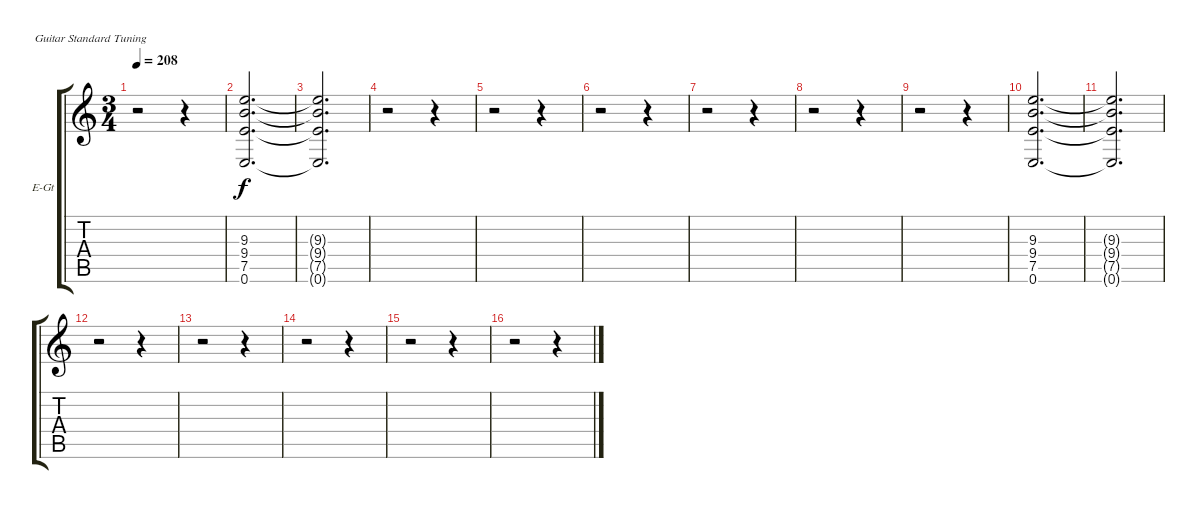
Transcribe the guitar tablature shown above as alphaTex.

\bracketExtendMode groupsimilarinstruments
\firstSystemTrackNameOrientation horizontal
\otherSystemsTrackNameOrientation horizontal
\track ("Guitar 3" "E-Gt") {instrument distortionguitar}
\staff {score tabs}
\tuning (E4 B3 G3 D3 A2 E2)
\ts (3 4)
\tempo 208
\clef g2
\ks c
r.2{dy f} r.4 |
(9.3 9.4 7.5 0.6).2{d} |
(9.3{t} 9.4{t} 7.5{t} 0.6{t}).2{d} |
r.2 r.4 |
r.2 r.4 |
r.2 r.4 |
r.2 r.4 |
r.2 r.4 |
r.2 r.4 |
(9.3 9.4 7.5 0.6).2{d} |
(9.3{t} 9.4{t} 7.5{t} 0.6{t}).2{d} |
r.2 r.4 |
r.2 r.4 |
r.2 r.4 |
r.2 r.4 |
r.2 r.4
